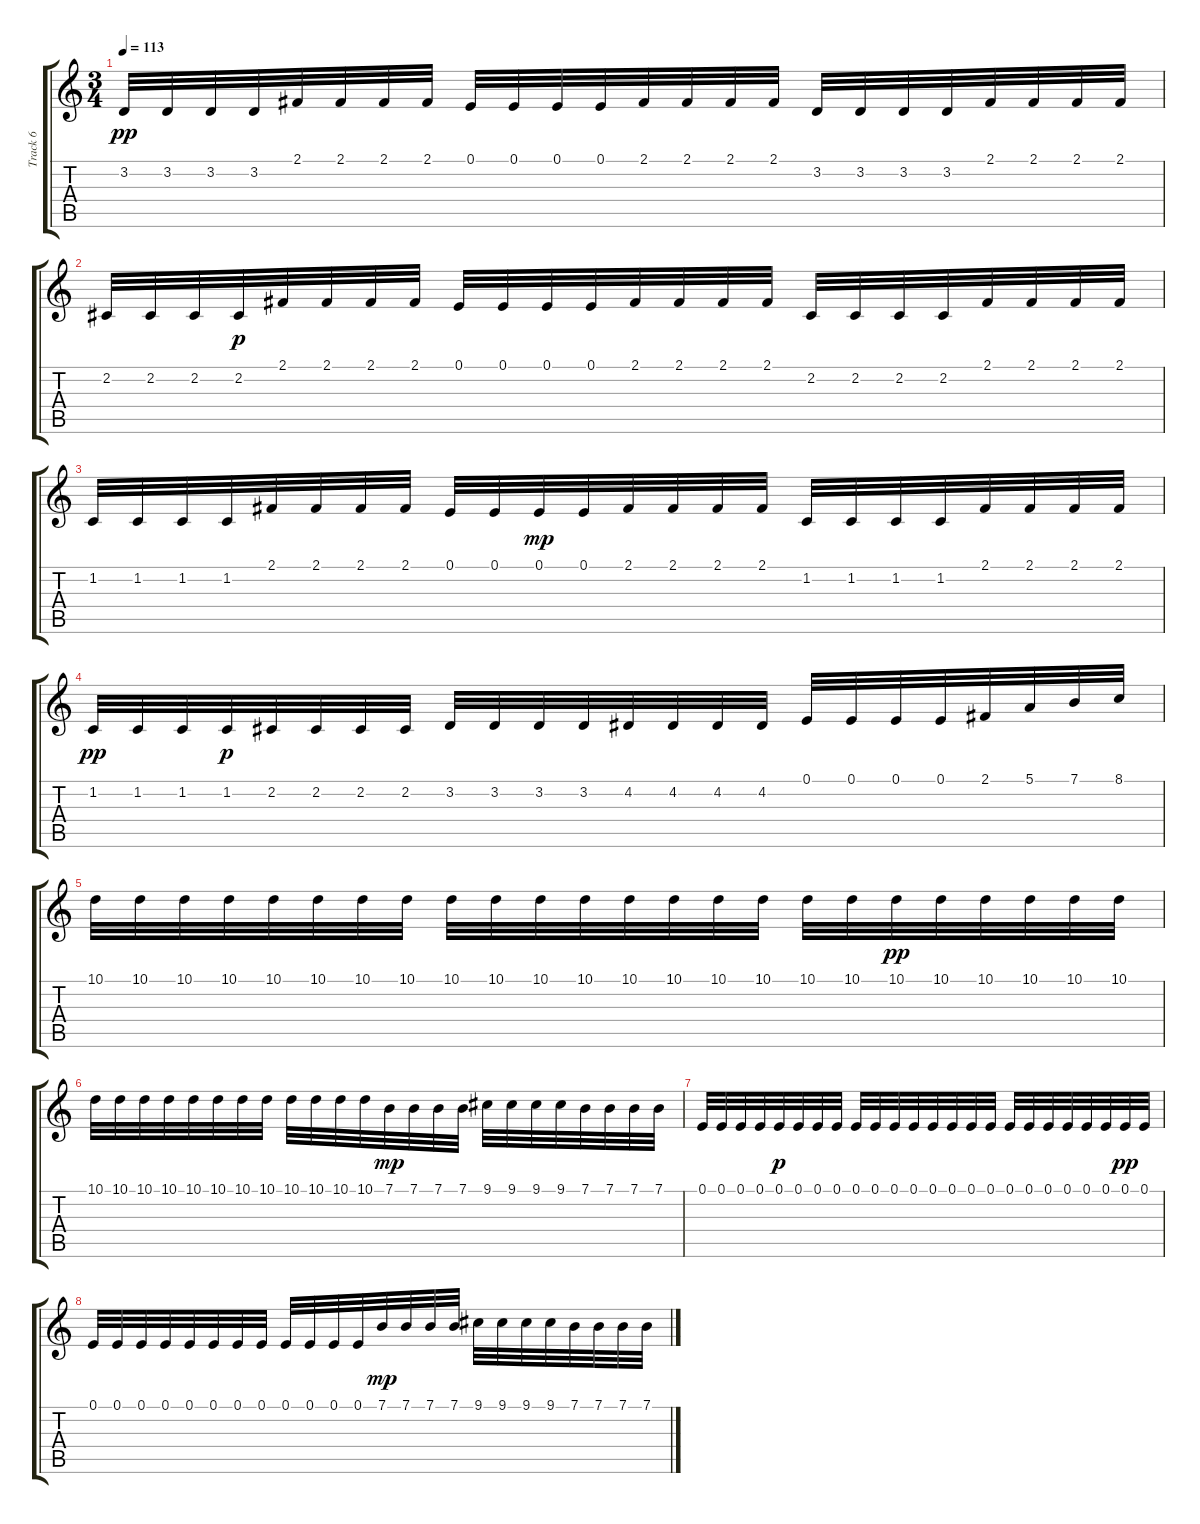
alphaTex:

\track ("Track 6" "Track 6") {instrument fx4atmosphere}
\staff {score tabs}
\tuning (E4 B3 G3 D3 A2 E2) {hide}
\ts (3 4)
\tempo 113
\clef g2
\ks c
3.2.32{dy pp} 3.2.32 3.2.32 3.2.32 2.1.32 2.1.32 2.1.32 2.1.32 0.1.32 0.1.32 0.1.32 0.1.32 2.1.32 2.1.32 2.1.32 2.1.32 3.2.32 3.2.32 3.2.32 3.2.32 2.1.32 2.1.32 2.1.32 2.1.32 |
2.2.32 2.2.32 2.2.32 2.2.32{dy p} 2.1.32 2.1.32 2.1.32 2.1.32 0.1.32 0.1.32 0.1.32 0.1.32 2.1.32 2.1.32 2.1.32 2.1.32 2.2.32 2.2.32 2.2.32 2.2.32 2.1.32 2.1.32 2.1.32 2.1.32 |
1.2.32 1.2.32 1.2.32 1.2.32 2.1.32 2.1.32 2.1.32 2.1.32 0.1.32 0.1.32 0.1.32{dy mp} 0.1.32 2.1.32 2.1.32 2.1.32 2.1.32 1.2.32 1.2.32 1.2.32 1.2.32 2.1.32 2.1.32 2.1.32 2.1.32 |
1.2.32{dy pp} 1.2.32 1.2.32 1.2.32{dy p} 2.2.32 2.2.32 2.2.32 2.2.32 3.2.32 3.2.32 3.2.32 3.2.32 4.2.32 4.2.32 4.2.32 4.2.32 0.1.32 0.1.32 0.1.32 0.1.32 2.1.32 5.1.32 7.1.32 8.1.32 |
10.1.32 10.1.32 10.1.32 10.1.32 10.1.32 10.1.32 10.1.32 10.1.32 10.1.32 10.1.32 10.1.32 10.1.32 10.1.32 10.1.32 10.1.32 10.1.32 10.1.32 10.1.32 10.1.32{dy pp} 10.1.32 10.1.32 10.1.32 10.1.32 10.1.32 |
10.1.32 10.1.32 10.1.32 10.1.32 10.1.32 10.1.32 10.1.32 10.1.32 10.1.32 10.1.32 10.1.32 10.1.32 7.1.32{dy mp} 7.1.32 7.1.32 7.1.32 9.1.32 9.1.32 9.1.32 9.1.32 7.1.32 7.1.32 7.1.32 7.1.32 |
0.1.32 0.1.32 0.1.32 0.1.32 0.1.32{dy p} 0.1.32 0.1.32 0.1.32 0.1.32 0.1.32 0.1.32 0.1.32 0.1.32 0.1.32 0.1.32 0.1.32 0.1.32 0.1.32 0.1.32 0.1.32 0.1.32 0.1.32 0.1.32{dy pp} 0.1.32 |
0.1.32 0.1.32 0.1.32 0.1.32 0.1.32 0.1.32 0.1.32 0.1.32 0.1.32 0.1.32 0.1.32 0.1.32 7.1.32{dy mp} 7.1.32 7.1.32 7.1.32 9.1.32 9.1.32 9.1.32 9.1.32 7.1.32 7.1.32 7.1.32 7.1.32
